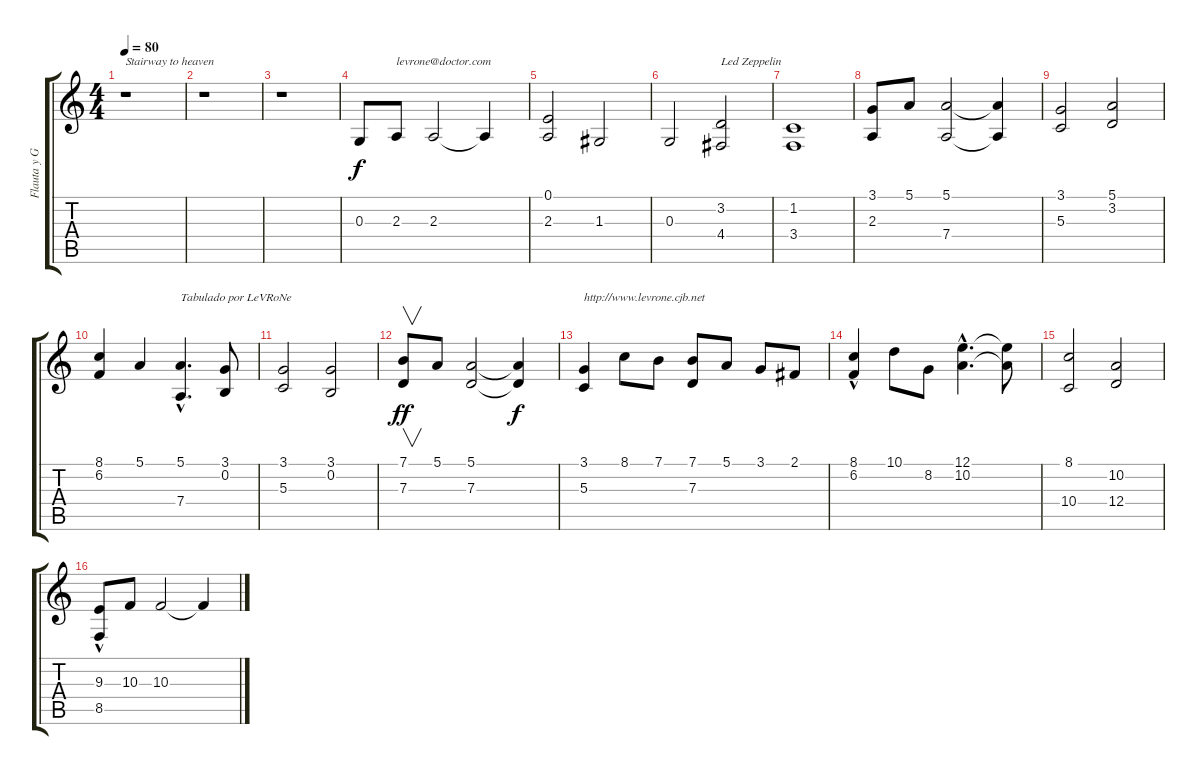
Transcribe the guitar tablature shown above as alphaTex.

\track ("Flauta y Guitarra " "Flauta y G") {instrument recorder}
\staff {score tabs}
\tuning (E4 B3 G3 D3 A2 E2) {hide}
\ts (4 4)
\tempo 80
\clef g2
\ks c
r.1{txt "Stairway to heaven" dy f instrument recorder} |
r.1 |
r.1 |
0.3.8{instrument recorder} 2.3.8{txt "levrone@doctor.com"} 2.3.2 2.3{t}.4 |
(0.1 2.3).2 1.3.2 |
0.3.2 (3.2 4.4).2{txt "Led Zeppelin"} |
(1.2 3.4).1 |
(3.1 2.3).8 5.1.8 (5.1 7.4).2 (5.1{t} 7.4{t}).4 |
(3.1 5.3).2 (5.1 3.2).2 |
(8.1 6.2).4 5.1.4 (5.1{hac} 7.4{hac}).4{d txt "Tabulado por LeVRoNe"} (3.1 0.2).8 |
(3.1 5.3).2 (3.1 0.2).2 |
(7.1 7.3).8{v dy ff} 5.1.8 (5.1 7.3).2 (5.1{t} 7.3{t}).4{dy f} |
(3.1 5.3).4{txt "http://www.levrone.cjb.net"} 8.1.8 7.1.8 (7.1 7.3).8 5.1.8 3.1.8 2.1.8 |
(8.1 6.2{hac}).4 10.1.8 8.2.8 (12.1{hac} 10.2{hac}).4{d} (12.1{t} 10.2{t}).8 |
(8.1 10.4).2 (10.2 12.4).2 |
(9.3 8.5{hac}).8 10.3.8 10.3.2 10.3{t}.4
